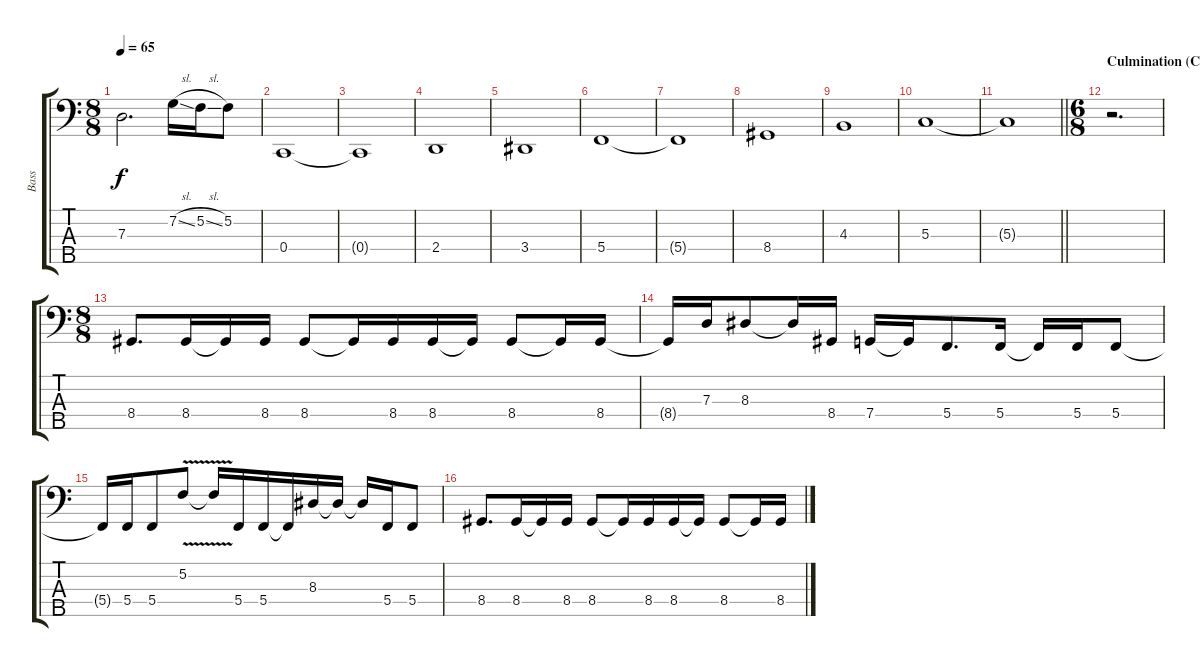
\track ("Bass" "Bass") {instrument electricbasspick}
\staff {score tabs}
\tuning (F2 C2 G1 C1 A0) {hide}
\ts (8 8)
\tempo 65
\clef f4
\ks c
7.3.2{d dy f} 7.2{sl}.16 5.2{sl}.16 5.2.8 |
0.4.1 |
0.4{t}.1 |
2.4.1 |
3.4.1 |
5.4.1 |
5.4{t}.1 |
8.4.1 |
4.3.1 |
5.3.1 |
\barLineRight lightlight
5.3{t}.1 |
\ts (6 8)
\section ("" "Culmination (Chorus 3)")
r.2{d} |
\ts (8 8)
8.4.8{d} 8.4.16 8.4{t}.16 8.4.16 8.4.8 8.4{t}.16 8.4.16 8.4.16 8.4{t}.16 8.4.8 8.4{t}.16 8.4.16 |
8.4{t}.16 7.3.16 8.3.8 8.3{t}.16 8.4.16 7.4.16 7.4{t}.16 5.4.8{d} 5.4.16 5.4{t}.16 5.4.16 5.4.8 |
5.4{t}.16 5.4.16 5.4.8 5.2{v}.8 5.2{v t}.16 5.4.16 5.4.16 5.4{t}.16 8.3.16 8.3{t}.16 8.3{t}.16 5.4.16 5.4.8 |
8.4.8{d} 8.4.16 8.4{t}.16 8.4.16 8.4.8 8.4{t}.16 8.4.16 8.4.16 8.4{t}.16 8.4.8 8.4{t}.16 8.4.16
